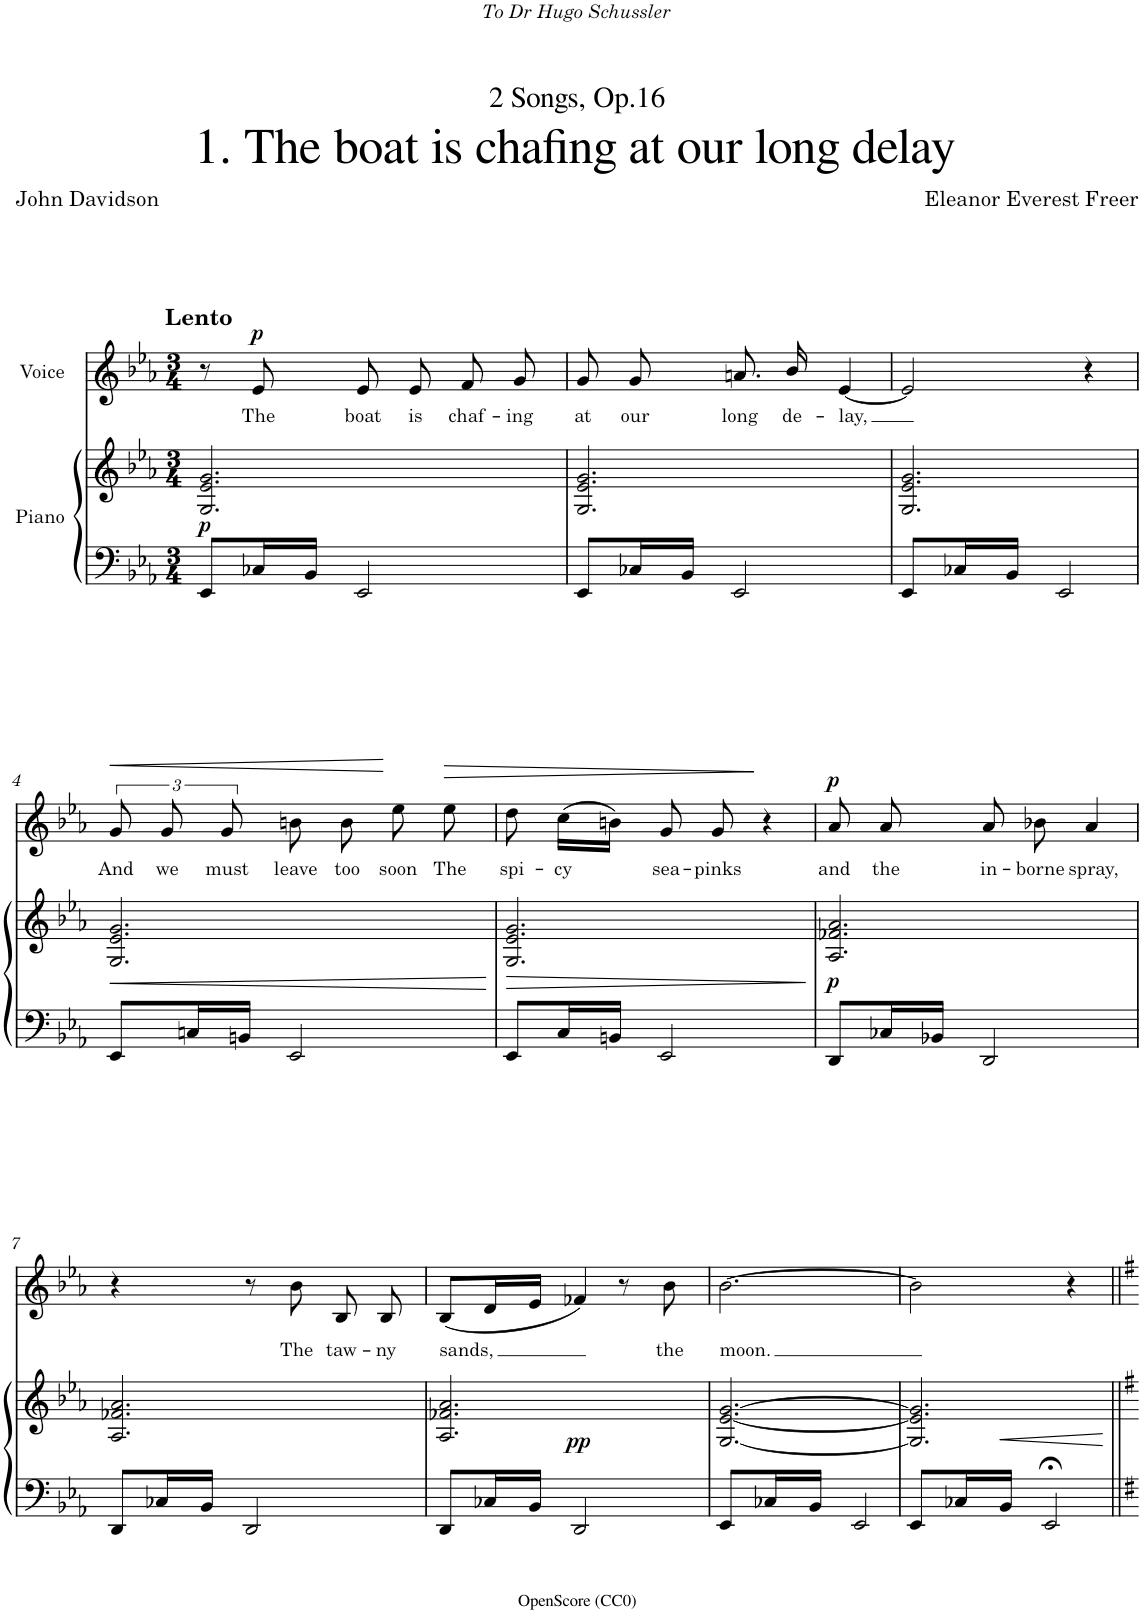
**kern	**kern	**dynam	**kern	**text	**dynam
*part2	*part2	*part2	*part1	*part1	*part1
*staff3	*staff2	*staff2/3	*staff1	*staff1	*staff1
*I"Piano	*	*	*I"Voice	*	*
*I'Pno	*	*	*	*	*
*clefF4	*clefG2	*	*clefG2	*	*
*k[b-e-a-]	*k[b-e-a-]	*	*k[b-e-a-]	*	*
*M3/4	*M3/4	*	*M3/4	*	*
=1	=1	=1	=1	=1	=1
!	!	!	!LO:TX:a:B:t=Lento	!	!
!	!	!LO:DY:b	!	!	!
8EE-/L	2.G/ 2.e-/ 2.g/	p	8r	.	.
!	!	!	!	!LO:LY:b	!LO:DY:a
16C-X/L	.	.	8e-/	The	p
16BB-/JJ	.	.	.	.	.
!	!	!	!	!LO:LY:b	!
2EE-/	.	.	8e-/	boat	.
!	!	!	!	!LO:LY:b	!
.	.	.	8e-/	is	.
!	!	!	!	!LO:LY:b	!
.	.	.	8f/	chaf-	.
!	!	!	!	!LO:LY:b	!
.	.	.	8g/	-ing	.
=2	=2	=2	=2	=2	=2
!	!	!	!	!LO:LY:b	!
8EE-/L	2.G/ 2.e-/ 2.g/	.	8g/	at	.
!	!	!	!	!LO:LY:b	!
16C-X/L	.	.	8g/	our	.
16BB-/JJ	.	.	.	.	.
!	!	!	!	!LO:LY:b	!
2EE-/	.	.	8.an/	long	.
!	!	!	!	!LO:LY:b	!
.	.	.	16b-/	de-	.
!	!	!	!	!LO:LY:b	!
.	.	.	[4e-/	-lay,	.
=3	=3	=3	=3	=3	=3
8EE-/L	2.G/ 2.e-/ 2.g/	.	2e-/]	.	.
16C-X/L	.	.	.	.	.
16BB-/JJ	.	.	.	.	.
2EE-/	.	.	.	.	.
.	.	.	4r	.	.
!!LO:LB:g=z
=4	=4	=4	=4	=4	=4
!	!	!	!	!LO:LY:b	!LO:HP:b
8EE-/L	2.G/ 2.e-/ 2.g/	.	12g/	And	<
!	!	!	!	!LO:LY:b	!
.	.	.	12g/	we	.
16Cn/L	.	.	.	.	.
!	!	!	!	!LO:LY:b	!
.	.	.	12g/	must	.
16BBn/JJ	.	.	.	.	.
!	!	!	!	!LO:LY:b	!
2EE-/	.	.	8bn\	leave	.
!	!	!	!	!LO:LY:b	!
.	.	.	8b\	too	.
!	!	!	!	!LO:LY:b	!
.	.	.	8ee-\	soon	[
!	!	!	!	!LO:LY:b	!LO:HP:b
.	.	.	8ee-\	The	>
=5	=5	=5	=5	=5	=5
!	!	!LO:HP:b	!	!LO:LY:b	!
8EE-/L	2.G/ 2.e-/ 2.g/	>	8dd\	spi-	.
!	!	!	!	!LO:LY:b	!
16C/L	.	.	(16cc\LL	-cy	.
16BBn/JJ	.	.	16bn\JJ)	.	.
!	!	!	!	!LO:LY:b	!
2EE-/	.	.	8g/	sea-	.
!	!	!	!	!LO:LY:b	!
.	.	.	8g/	-pinks	.
.	.	.	4r	.	]
.	.	]	.	.	.
=6	=6	=6	=6	=6	=6
!	!	!LO:DY:b	!	!LO:LY:b	!LO:DY:a
8DD/L	2.A-/ 2.f-X/ 2.a-/	p	8a-/	and	p
!	!	!	!	!LO:LY:b	!
16C-X/L	.	.	8a-/	the	.
16BB-X/JJ	.	.	.	.	.
!	!	!	!	!LO:LY:b	!
2DD/	.	.	8a-/	in-	.
!	!	!	!	!LO:LY:b	!
.	.	.	8b-X\	-borne	.
!	!	!	!	!LO:LY:b	!
.	.	.	4a-/	spray,	.
!!LO:LB:g=z
=7	=7	=7	=7	=7	=7
8DD/L	2.A-/ 2.f-X/ 2.a-/	.	4r	.	.
16C-X/L	.	.	.	.	.
16BB-/JJ	.	.	.	.	.
2DD/	.	.	8r	.	.
!	!	!	!	!LO:LY:b	!
.	.	.	8b-\	The	.
!	!	!	!	!LO:LY:b	!
.	.	.	8B-/	taw-	.
!	!	!	!	!LO:LY:b	!
.	.	.	8B-/	-ny	.
=8	=8	=8	=8	=8	=8
!	!	!	!	!LO:LY:b	!
8DD/L	2.A-/ 2.f-X/ 2.a-/	.	(8B-/L	sands,	.
16C-X/L	.	.	16d/L	.	.
16BB-/JJ	.	.	16e-/JJ	.	.
!	!	!LO:DY:a=2	!	!	!
2DD/	.	pp	4f-X/)	.	.
.	.	.	8r	.	.
!	!	!	!	!LO:LY:b	!
.	.	.	8b-\	the	.
=9	=9	=9	=9	=9	=9
!	!	!	!	!LO:LY:b	!
8EE-/L	[2.G/ [2.e-/ [2.g/	.	[2.b-\	moon.	.
16C-X/L	.	.	.	.	.
16BB-/JJ	.	.	.	.	.
2EE-/	.	.	.	.	.
=10	=10	=10	=10	=10	=10
8EE-/L	2.G/] 2.e-/] 2.g/]	.	2b-\]	.	.
16C-X/L	.	.	.	.	.
16BB-/JJ	.	.	.	.	.
2EE-;</	.	.	.	.	.
.	.	.	4r	.	.
=||	=||	=||	=||	=||	=||
*-	*-	*-	*-	*-	*-
